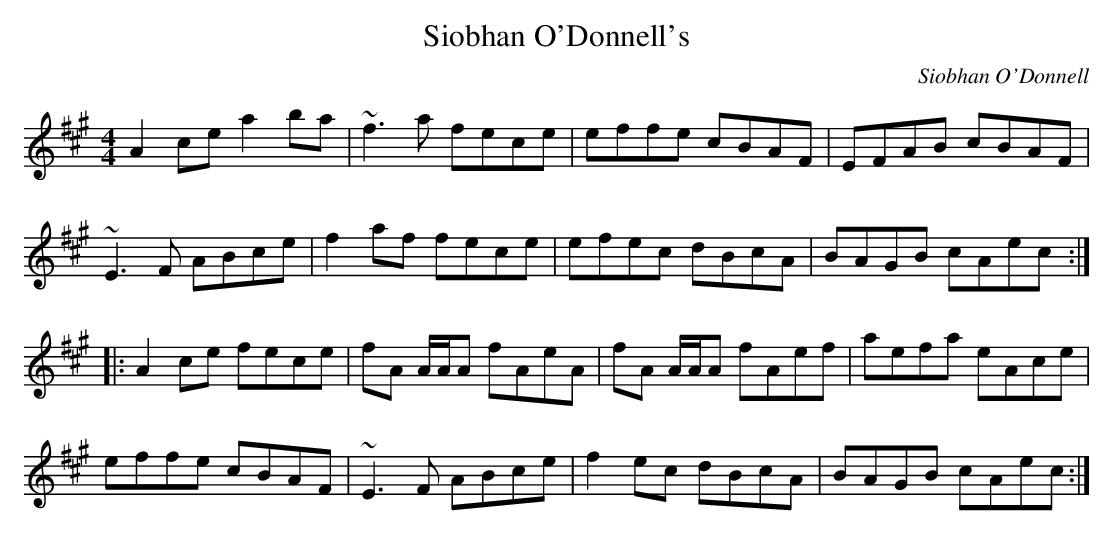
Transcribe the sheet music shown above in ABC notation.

X:1
T:Siobhan O'Donnell's
M:4/4
L:1/8
C:Siobhan O'Donnell
K:A
A2ce a2ba|~f3a fece|effe cBAF|EFAB cBAF|
!~E3F ABce|f2af fece|efec dBcA|BAGB cAec:|
!|:A2ce fece|fA A/2A/2A fAeA|fA A/2A/2A fAef|aefa eAce|
!effe cBAF|~E3F ABce|f2ec dBcA|BAGB cAec:|
